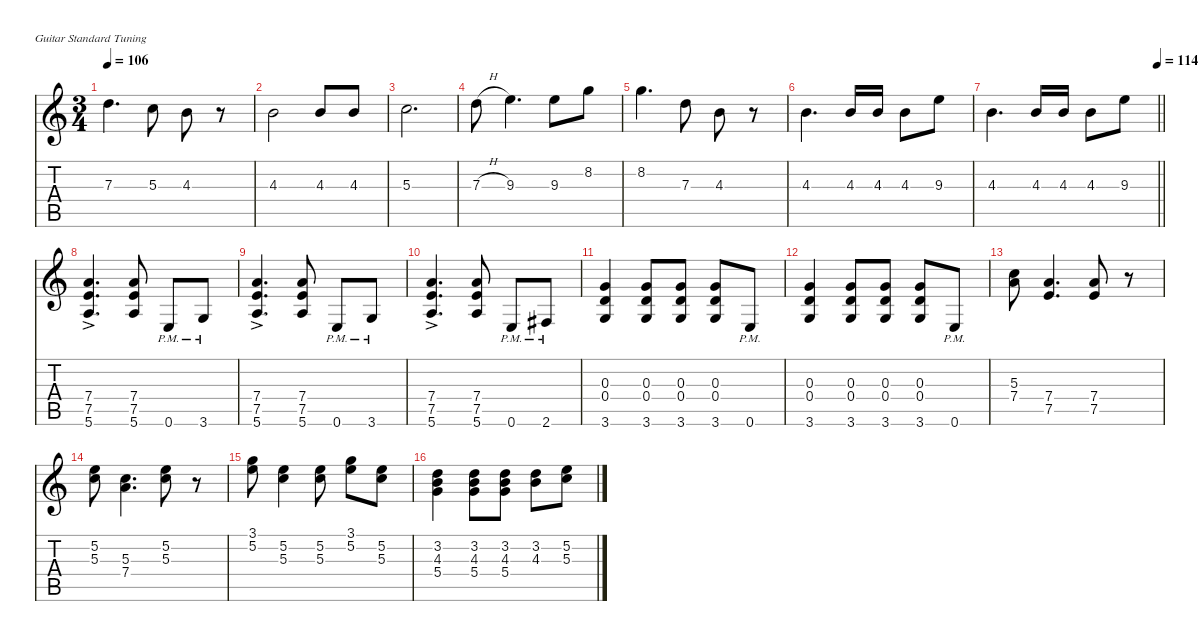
\defaultSystemsLayout 4
\hideDynamics
\bracketExtendMode nobrackets
\singleTrackTrackNamePolicy hidden
\multiTrackTrackNamePolicy hidden
\otherSystemsTrackNameOrientation horizontal
\track ("James Hetfield" "dist.guit.") {instrument distortionguitar}
\staff {score tabs}
\tuning (E4 B3 G3 D3 A2 E2)
\ts (3 4)
\tempo 106
\clef g2
\ks c
7.3.4{d dy f beam Down} 5.3.8{beam Down} 4.3.8{beam Down} r.8{beam Down} |
4.3.2{beam Down} 4.3.8{beam Up} 4.3.8{beam Up} |
5.3.2{d beam Down} |
7.3{h}.8{beam Down} 9.3.4{d beam Down} 9.3.8{beam Down} 8.2.8{beam Down} |
8.2.4{d beam Down} 7.3.8{beam Down} 4.3.8{beam Down} r.8{beam Down} |
4.3.4{d beam Down} 4.3.16{beam Up} 4.3.16{beam Up} 4.3.8{beam Down} 9.3.8{beam Down} |
\tempo (114 1)
\barLineRight lightlight
4.3.4{d beam Down} 4.3.16{beam Up} 4.3.16{beam Up} 4.3.8{beam Down} 9.3.8{beam Down} |
(7.4{ac} 7.5{ac} 5.6{ac}).4{d beam Up} (7.4 7.5 5.6).8{beam Up} 0.6{pm}.8{beam Up} 3.6{pm}.8{beam Up} |
(7.4{ac} 7.5{ac} 5.6{ac}).4{d beam Up} (7.4 7.5 5.6).8{beam Up} 0.6{pm}.8{beam Up} 3.6{pm}.8{beam Up} |
(7.4{ac} 7.5{ac} 5.6{ac}).4{d beam Up} (7.4 7.5 5.6).8{beam Up} 0.6{pm}.8{beam Up} 2.6{pm acc #}.8{beam Up} |
(0.3 0.4 3.6).4{beam Up} (0.3 0.4 3.6).8{beam Up} (0.3 0.4 3.6).8{beam Up} (0.3 0.4 3.6).8{beam Up} 0.6{pm}.8{beam Up} |
(0.3 0.4 3.6).4{beam Up} (0.3 0.4 3.6).8{beam Up} (0.3 0.4 3.6).8{beam Up} (0.3 0.4 3.6).8{beam Up} 0.6{pm}.8{beam Up} |
(5.3 7.4).8{beam Down} (7.4 7.5).4{d beam Up} (7.4 7.5).8{beam Up} r.8{beam Up} |
(5.2 5.3).8{beam Down} (5.3 7.4).4{d beam Down} (5.2 5.3).8{beam Down} r.8{beam Down} |
(3.1 5.2).8{beam Down} (5.2 5.3).4{beam Down} (5.2 5.3).8{beam Down} (3.1 5.2).8{beam Down} (5.2 5.3).8{beam Down} |
(3.2 4.3 5.4).4{beam Down} (3.2 4.3 5.4).8{beam Down} (3.2 4.3 5.4).8{beam Down} (3.2 4.3).8{beam Down} (5.2 5.3).8{beam Down}
